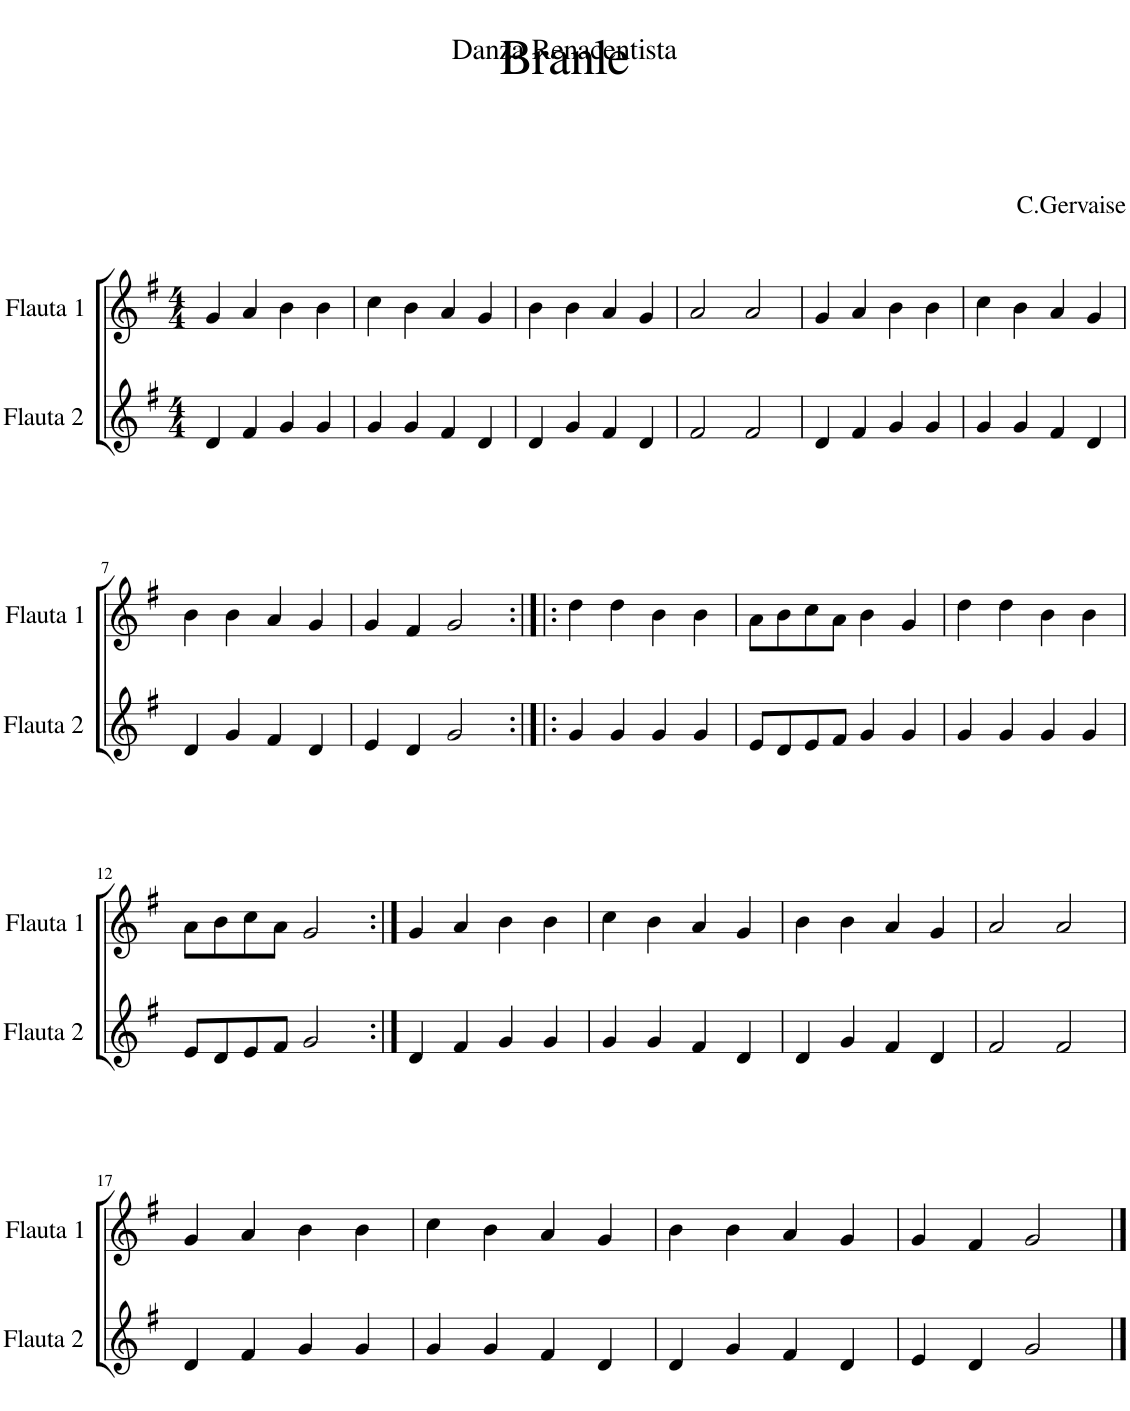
**kern	**kern
*part2	*part1
*staff2	*staff1
*I"Flauta 2	*I"Flauta 1
*I'Flauta 2	*I'Flauta 1
*clefG2	*clefG2
*k[f#]	*k[f#]
*M4/4	*M4/4
=1	=1
4d/	4g/
4f#/	4a/
4g/	4b\
4g/	4b\
=2	=2
4g/	4cc\
4g/	4b\
4f#/	4a/
4d/	4g/
=3	=3
4d/	4b\
4g/	4b\
4f#/	4a/
4d/	4g/
=4	=4
2f#/	2a/
2f#/	2a/
=5	=5
4d/	4g/
4f#/	4a/
4g/	4b\
4g/	4b\
=6	=6
4g/	4cc\
4g/	4b\
4f#/	4a/
4d/	4g/
!!LO:LB:g=z
=7	=7
4d/	4b\
4g/	4b\
4f#/	4a/
4d/	4g/
=8	=8
4e/	4g/
4d/	4f#/
2g/	2g/
=9:|!|:	=9:|!|:
4g/	4dd\
4g/	4dd\
4g/	4b\
4g/	4b\
=10	=10
8e/L	8a\L
8d/	8b\
8e/	8cc\
8f#/J	8a\J
4g/	4b\
4g/	4g/
=11	=11
4g/	4dd\
4g/	4dd\
4g/	4b\
4g/	4b\
!!LO:LB:g=z
=12	=12
8e/L	8a\L
8d/	8b\
8e/	8cc\
8f#/J	8a\J
2g/	2g/
=13:|!	=13:|!
4d/	4g/
4f#/	4a/
4g/	4b\
4g/	4b\
=14	=14
4g/	4cc\
4g/	4b\
4f#/	4a/
4d/	4g/
=15	=15
4d/	4b\
4g/	4b\
4f#/	4a/
4d/	4g/
=16	=16
2f#/	2a/
2f#/	2a/
!!LO:LB:g=z
=17	=17
4d/	4g/
4f#/	4a/
4g/	4b\
4g/	4b\
=18	=18
4g/	4cc\
4g/	4b\
4f#/	4a/
4d/	4g/
=19	=19
4d/	4b\
4g/	4b\
4f#/	4a/
4d/	4g/
=20	=20
4e/	4g/
4d/	4f#/
2g/	2g/
==	==
*-	*-
